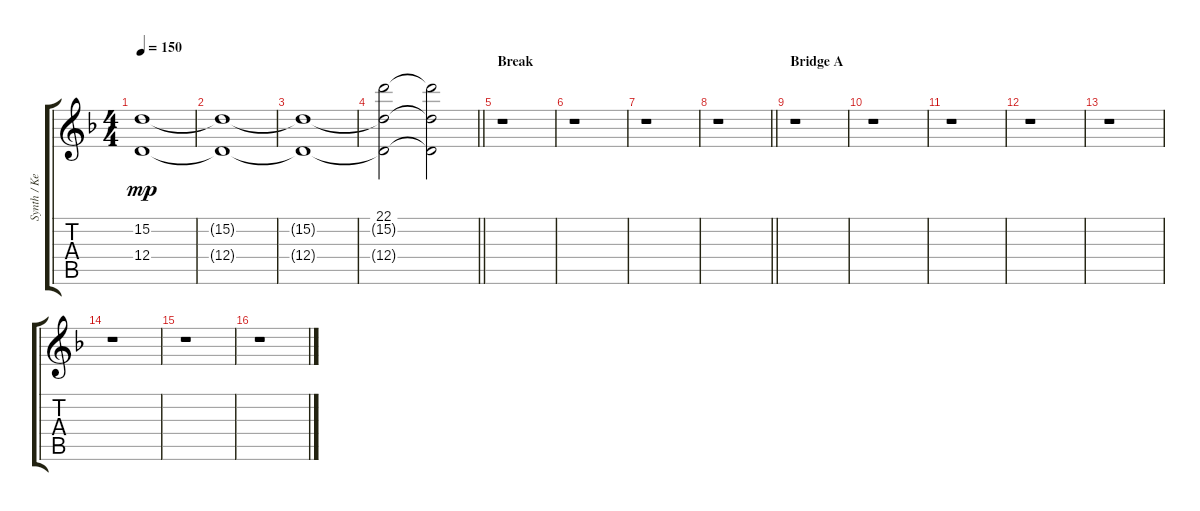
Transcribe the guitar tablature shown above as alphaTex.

\track ("Synth / Keyboard" "Synth / Ke") {instrument synthstrings1}
\staff {score tabs}
\tuning (E4 B3 G3 D3 A2 D2) {hide}
\ts (4 4)
\tempo 150
\clef g2
\ks f
(15.2 12.4).1{dy mp} |
(15.2{t} 12.4{t}).1 |
(15.2{t} 12.4{t}).1 |
\barLineRight lightlight
(22.1 15.2{t} 12.4{t}).2 (22.1{t} 15.2{t} 12.4{t}).2{volume 13} |
\section ("" "Break")
r.1 |
r.1 |
r.1 |
\barLineRight lightlight
r.1 |
\section ("" "Bridge A")
r.1 |
r.1 |
r.1 |
r.1 |
r.1 |
r.1 |
r.1 |
r.1
